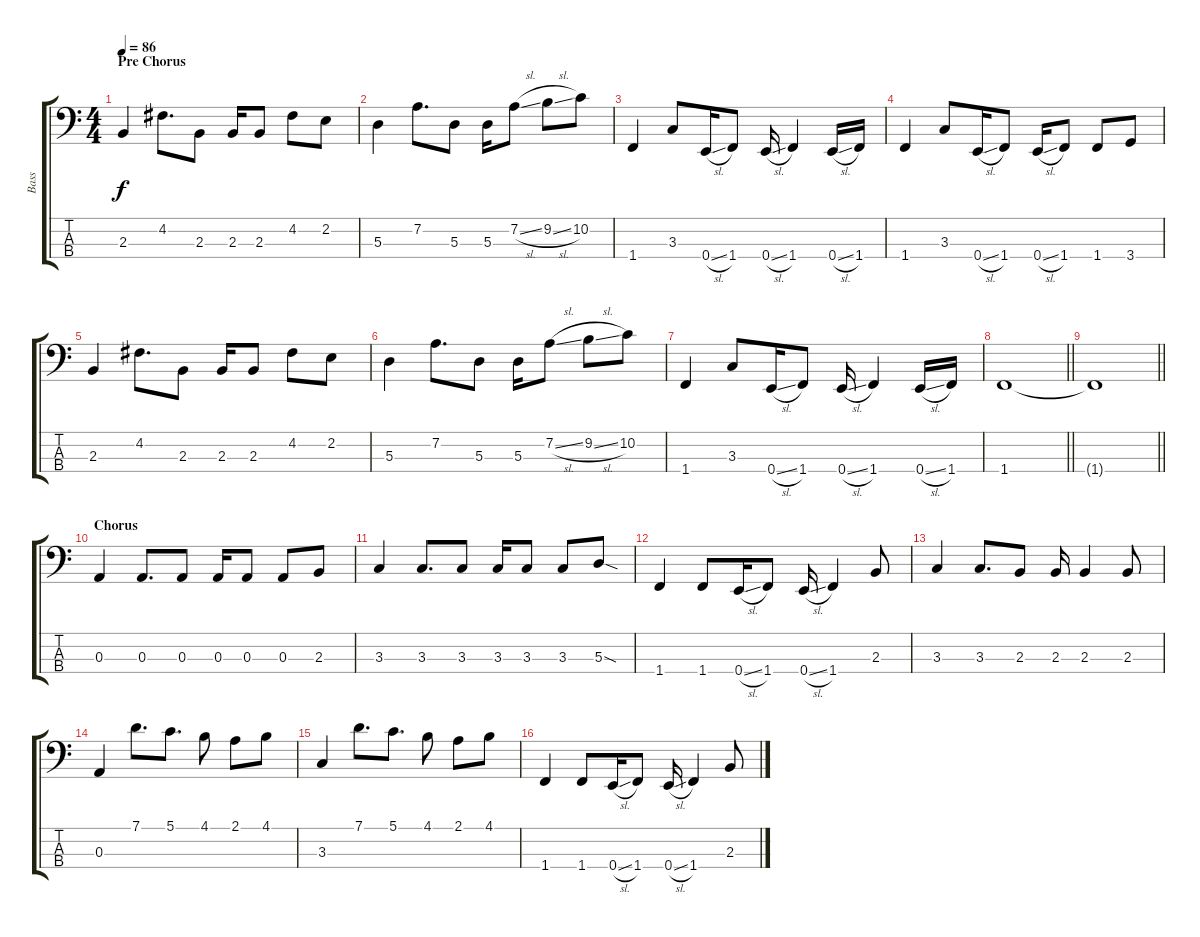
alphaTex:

\track ("Bass" "Bass") {instrument electricbassfinger}
\staff {score tabs}
\tuning (G2 D2 A1 E1) {hide}
\ts (4 4)
\section ("" "Pre Chorus")
\tempo 86
\clef f4
\ks c
2.3.4{dy f} 4.2.8{d} 2.3.8 2.3.16 2.3.8 4.2.8 2.2.8 |
5.3.4 7.2.8{d} 5.3.8 5.3.16 7.2{sl}.8 9.2{sl}.8 10.2.8 |
1.4.4 3.3.8 0.4{sl}.16 1.4.8 0.4{sl}.16 1.4.4 0.4{sl}.16 1.4.16 |
1.4.4 3.3.8 0.4{sl}.16 1.4.8 0.4{sl}.16 1.4.8 1.4.8 3.4.8 |
2.3.4 4.2.8{d} 2.3.8 2.3.16 2.3.8 4.2.8 2.2.8 |
5.3.4 7.2.8{d} 5.3.8 5.3.16 7.2{sl}.8 9.2{sl}.8 10.2.8 |
1.4.4 3.3.8 0.4{sl}.16 1.4.8 0.4{sl}.16 1.4.4 0.4{sl}.16 1.4.16 |
\barLineRight lightlight
1.4.1 |
\barLineRight lightlight
1.4{t}.1 |
\section ("" "Chorus")
0.3.4 0.3.8{d} 0.3.8 0.3.16 0.3.8 0.3.8 2.3.8 |
3.3.4 3.3.8{d} 3.3.8 3.3.16 3.3.8 3.3.8 5.3{sod}.8 |
1.4.4 1.4.8 0.4{sl}.16 1.4.8 0.4{sl}.16 1.4.4 2.3.8 |
3.3.4 3.3.8{d} 2.3.8 2.3.16 2.3.4 2.3.8 |
0.3.4 7.1.8{d} 5.1.8{d} 4.1.8 2.1.8 4.1.8 |
3.3.4 7.1.8{d} 5.1.8{d} 4.1.8 2.1.8 4.1.8 |
1.4.4 1.4.8 0.4{sl}.16 1.4.8 0.4{sl}.16 1.4.4 2.3.8
